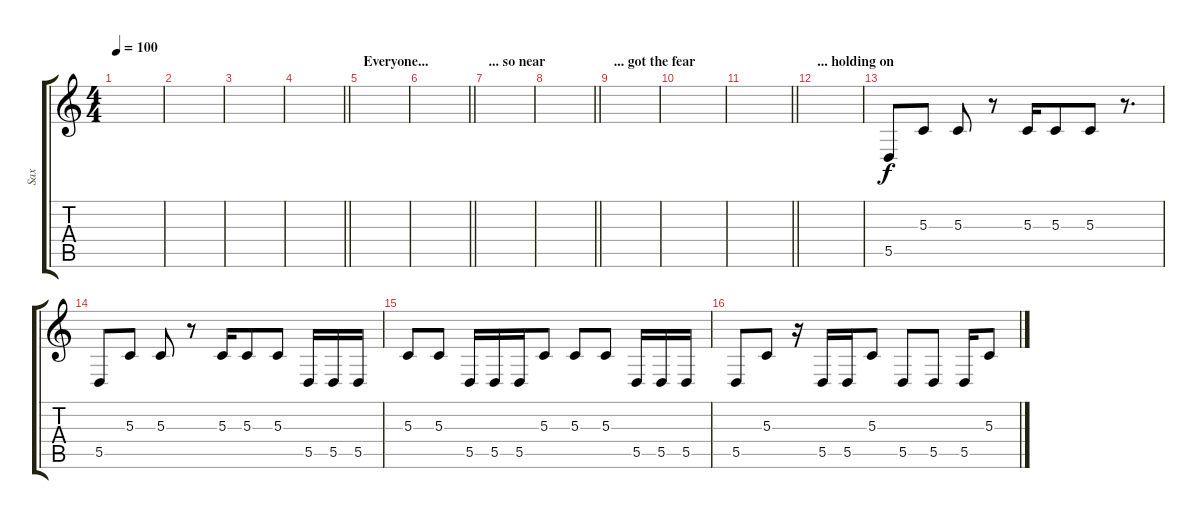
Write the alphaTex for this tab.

\track ("Sax" "Sax") {instrument altosax}
\staff {score tabs}
\tuning (E4 B3 G3 D3 A2 E2) {hide}
\ts (4 4)
\tempo 100
\clef g2
\ks c
|
|
|
\barLineRight lightlight
|
\section ("" "Everyone...")
|
\barLineRight lightlight
|
\section ("" "... so near")
|
\barLineRight lightlight
|
\section ("" "... got the fear")
|
|
\barLineRight lightlight
|
\section ("" "... holding on")
|
5.5.8 5.3.8 5.3.8 r.8 5.3.16 5.3.8 5.3.8 r.8{d} |
5.5.8 5.3.8 5.3.8 r.8 5.3.16 5.3.8 5.3.8 5.5.16 5.5.16 5.5.16 |
5.3.8 5.3.8 5.5.16 5.5.16 5.5.16 5.3.8 5.3.8 5.3.8 5.5.16 5.5.16 5.5.16 |
5.5.8 5.3.8 r.16 5.5.16 5.5.16 5.3.8 5.5.8 5.5.8 5.5.16 5.3.8
